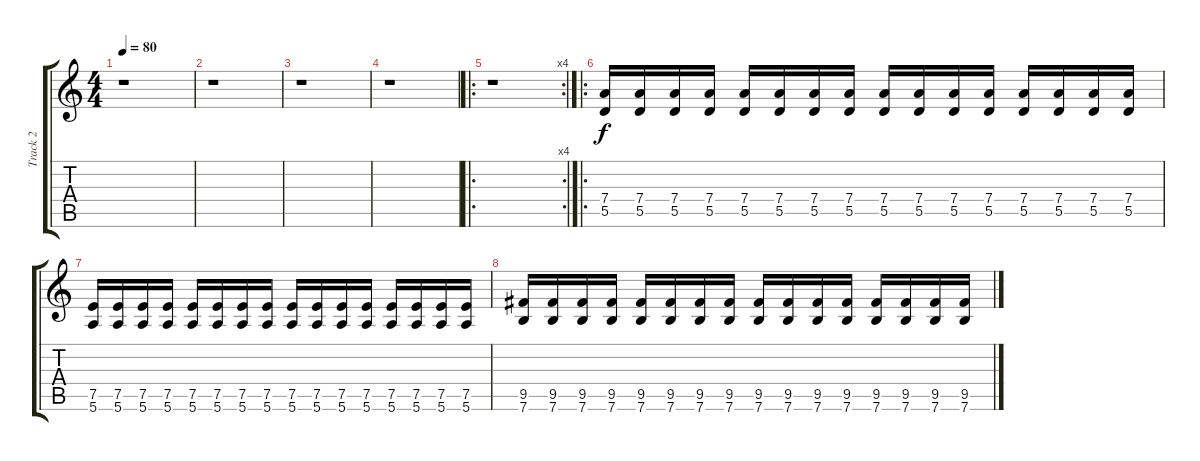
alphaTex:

\track ("Track 2" "Track 2") {instrument electricguitarmuted}
\staff {score tabs}
\tuning (E4 B3 G3 D3 A2 E2) {hide}
\ts (4 4)
\tempo 80
\clef g2
\ks c
r.1{dy f} |
r.1 |
r.1 |
r.1 |
\ro
\rc 4
r.1 |
\ro
(7.4 5.5).16 (7.4 5.5).16 (7.4 5.5).16 (7.4 5.5).16 (7.4 5.5).16 (7.4 5.5).16 (7.4 5.5).16 (7.4 5.5).16 (7.4 5.5).16 (7.4 5.5).16 (7.4 5.5).16 (7.4 5.5).16 (7.4 5.5).16 (7.4 5.5).16 (7.4 5.5).16 (7.4 5.5).16 |
(7.5 5.6).16 (7.5 5.6).16 (7.5 5.6).16 (7.5 5.6).16 (7.5 5.6).16 (7.5 5.6).16 (7.5 5.6).16 (7.5 5.6).16 (7.5 5.6).16 (7.5 5.6).16 (7.5 5.6).16 (7.5 5.6).16 (7.5 5.6).16 (7.5 5.6).16 (7.5 5.6).16 (7.5 5.6).16 |
(9.5 7.6).16 (9.5 7.6).16 (9.5 7.6).16 (9.5 7.6).16 (9.5 7.6).16 (9.5 7.6).16 (9.5 7.6).16 (9.5 7.6).16 (9.5 7.6).16 (9.5 7.6).16 (9.5 7.6).16 (9.5 7.6).16 (9.5 7.6).16 (9.5 7.6).16 (9.5 7.6).16 (9.5 7.6).16
